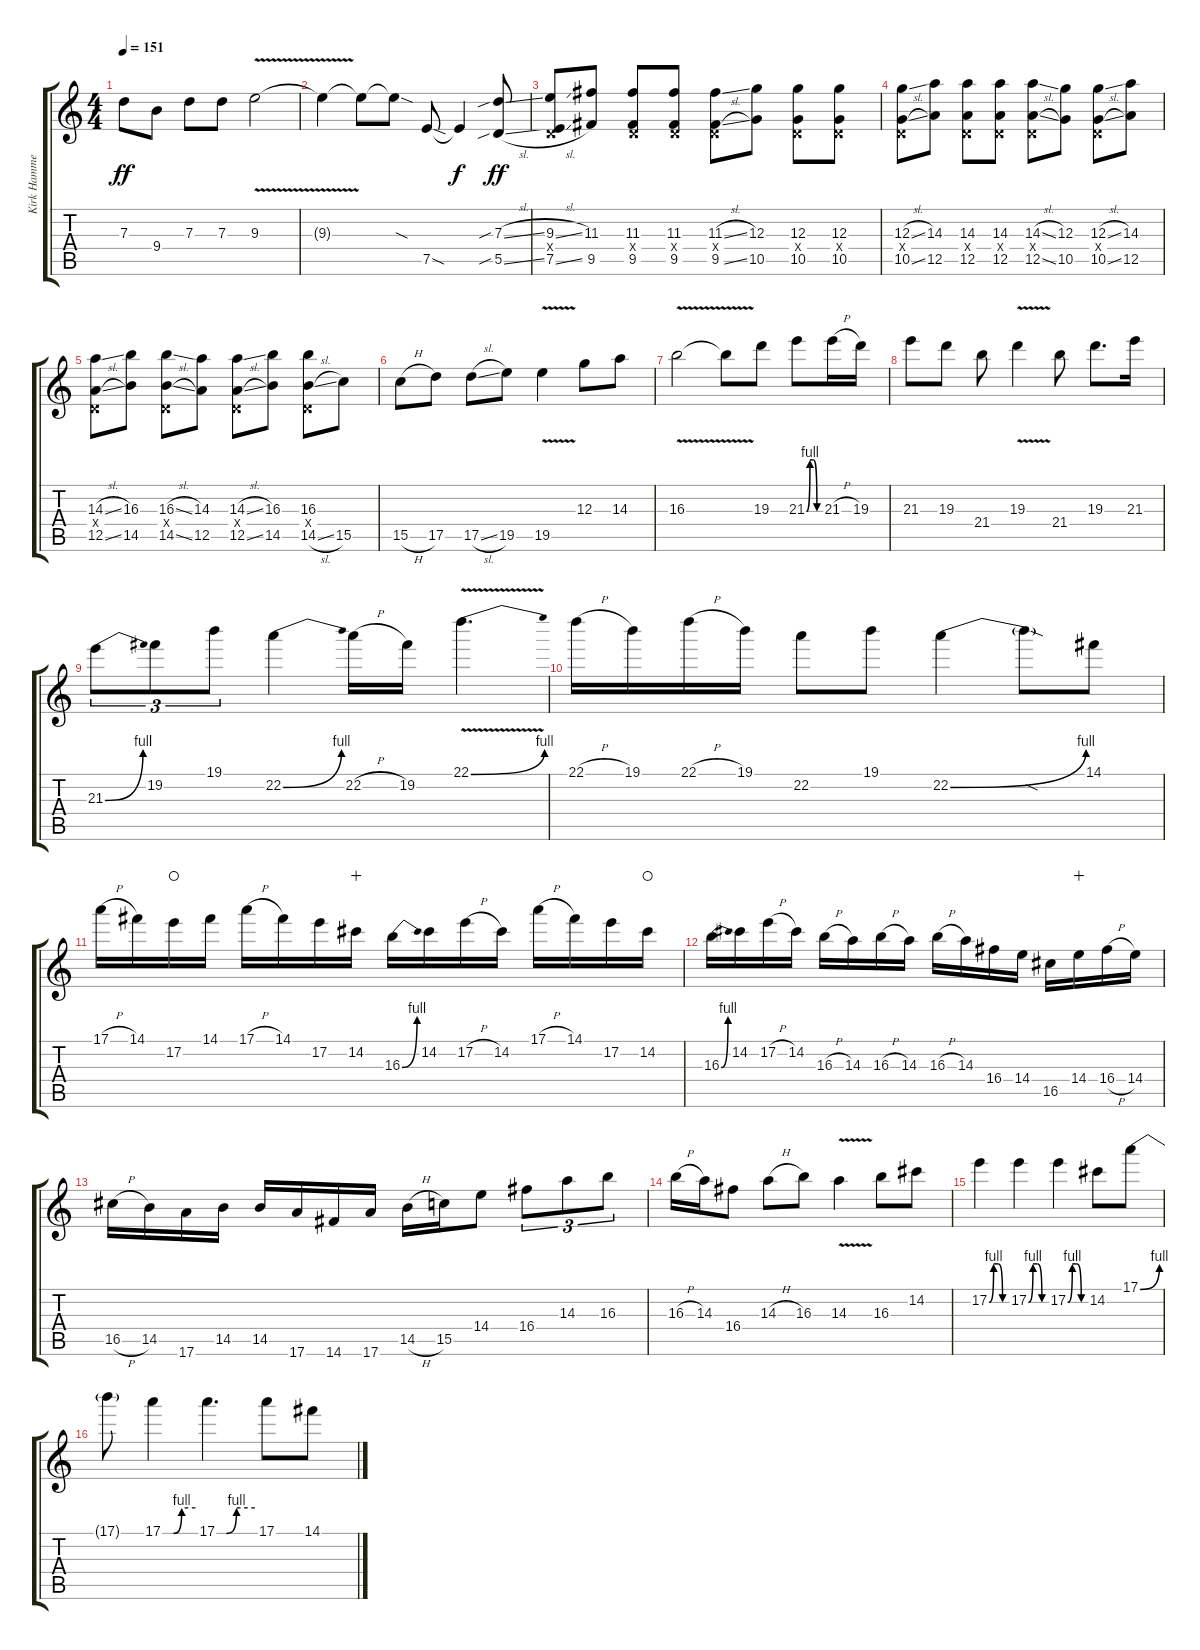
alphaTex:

\track ("Kirk Hammet" "Kirk Hamme") {instrument distortionguitar}
\staff {score tabs}
\tuning (E4 B3 G3 D3 A2 E2) {hide}
\ts (4 4)
\tempo 151
\clef g2
\ks c
7.3.8{dy ff} 9.4.8 7.3.8 7.3.8 9.3{v}.2 |
9.3{t}.4 9.3{t}.8 9.3{sod t}.8 7.5{sod}.8 7.5{t}.4{dy f} (7.3{sib sl} 5.5{sib sl}).8{dy ff} |
(9.3{sl} 0.4{x} 7.5{sl}).8 (11.3 9.5).8 (11.3 0.4{x} 9.5).8 (11.3 0.4{x} 9.5).8 (11.3{sl} 0.4{x} 9.5{sl}).8 (12.3 10.5).8 (12.3 0.4{x} 10.5).8 (12.3 0.4{x} 10.5).8 |
(12.3{sl} 0.4{x} 10.5{sl}).8 (14.3 12.5).8 (14.3 0.4{x} 12.5).8 (14.3 0.4{x} 12.5).8 (14.3{sl} 0.4{x} 12.5{sl}).8 (12.3 10.5).8 (12.3{sl} 0.4{x} 10.5{sl}).8 (14.3 12.5).8 |
(14.3{sl} 0.4{x} 12.5{sl}).8 (16.3 14.5).8 (16.3{sl} 0.4{x} 14.5{sl}).8 (14.3 12.5).8 (14.3{sl} 0.4{x} 12.5{sl}).8 (16.3 14.5).8 (16.3 0.4{x} 14.5{sl}).8 15.5.8 |
15.5{h}.8 17.5.8 17.5{sl}.8 19.5.8 19.5{v}.4 12.3.8 14.3.8 |
16.3{v}.2 16.3{t}.8 19.3.8 21.3{be (custom 0 0 15 4 30 4 45 0 60 0)}.8 21.3{h}.16 19.3.16 |
21.3.8 19.3.8 21.4.8 19.3{v}.4 21.4.8 19.3.8{d} 21.3.16 |
21.3{be (bend 0 0 60 4)}.8{tu (3 2)} 19.2.8{tu (3 2)} 19.1.8{tu (3 2)} 22.2{be (bend 0 0 60 4)}.4 22.2{h}.16 19.2.16 22.1{be (bend 0 0 60 4) v}.4{d} |
22.1{h}.16 19.1.16 22.1{h}.16 19.1.16 22.2.8 19.1.8 22.2{be (bend 0 0 60 4)}.4 22.2{sod t}.8 14.1.8 |
17.1{h}.16 14.1.16 17.2.16{waho} 14.1.16 17.1{h}.16 14.1.16 17.2.16 14.2.16{wahc} 16.3{be (bend 0 0 60 4)}.16 14.2.16 17.2{h}.16 14.2.16 17.1{h}.16 14.1.16 17.2.16 14.2.16{waho} |
16.3{be (bend 0 0 60 4)}.16 14.2.16 17.2{h}.16 14.2.16 16.3{h}.16 14.3.16 16.3{h}.16 14.3.16 16.3{h}.16 14.3.16 16.4.16 14.4.16 16.5.16 14.4.16{wahc} 16.4{h}.16 14.4.16 |
16.5{h}.16 14.5.16 17.6.16 14.5.16 14.5.16 17.6.16 14.6.16 17.6.16 14.5{h}.16 15.5.16 14.4.8 16.4.8{tu (3 2)} 14.3.8{tu (3 2)} 16.3.8{tu (3 2)} |
16.3{h}.16 14.3.16 16.4.8 14.3{h}.8 16.3.8 14.3{v}.4 16.3.8 14.2.8 |
17.2{be (custom 0 0 15 4 30 4 45 0 60 0)}.4 17.2{be (custom 0 0 15 4 30 4 45 0 60 0)}.4 17.2{be (custom 0 0 15 4 30 4 45 0 60 0)}.4 14.2.8 17.1{be (bend 0 0 60 4)}.8 |
17.1{t}.8 17.1{be (custom 0 0 20 0 35 4 60 4)}.4 17.1{be (custom 0 0 15 0 31 4 60 4)}.4{d} 17.1.8 14.1.8
